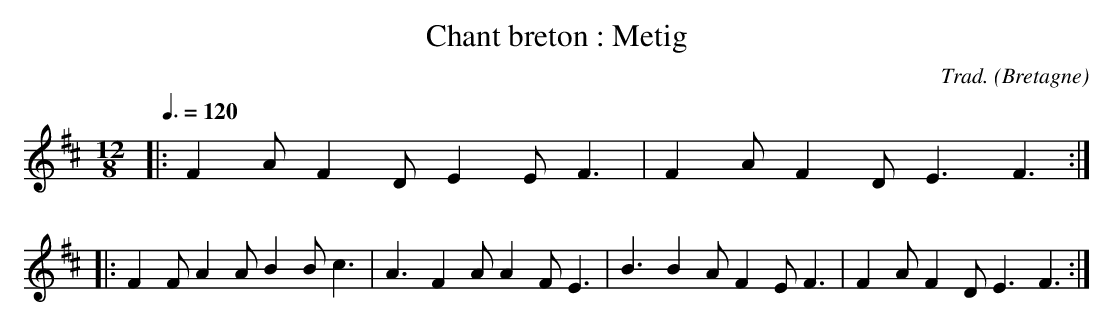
X:1
T:Chant breton : Metig
C:Trad.
O:Bretagne
M:12/8
L:1/8
Q:3/8=120
K:D
|: F2A F2D E2E F3 | F2A F2D E3 F3 ::
F2F A2A B2B c3 | A3 F2A A2F E3 | B3 B2A F2E F3 | F2A F2D E3 F3 :|
